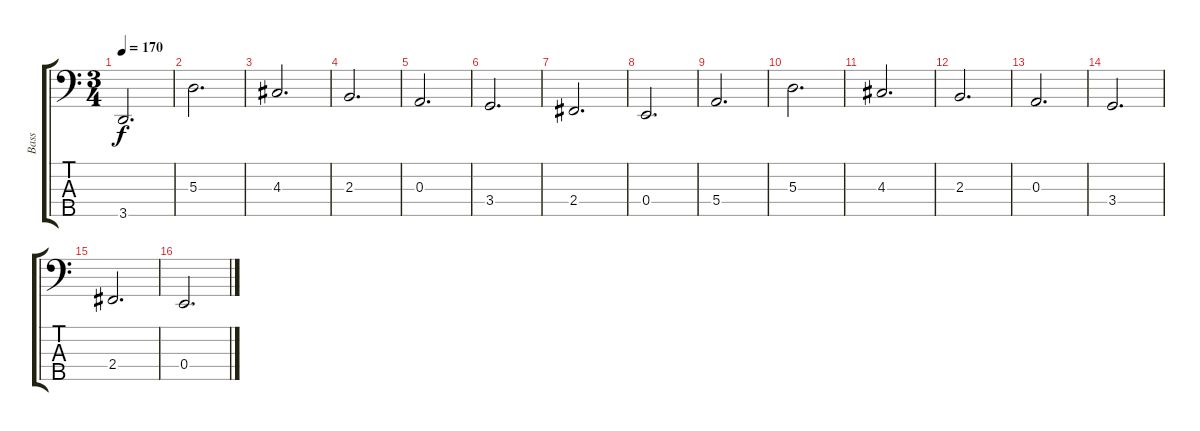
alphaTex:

\track ("Bass" "Bass") {instrument electricbassfinger}
\staff {score tabs}
\tuning (G2 D2 A1 E1 B0) {hide}
\ts (3 4)
\tempo 170
\clef f4
\ks c
3.5.2{d dy f} |
5.3.2{d} |
4.3.2{d} |
2.3.2{d} |
0.3.2{d} |
3.4.2{d} |
2.4.2{d} |
0.4.2{d} |
5.4.2{d} |
5.3.2{d} |
4.3.2{d} |
2.3.2{d} |
0.3.2{d} |
3.4.2{d} |
2.4.2{d} |
0.4.2{d}
